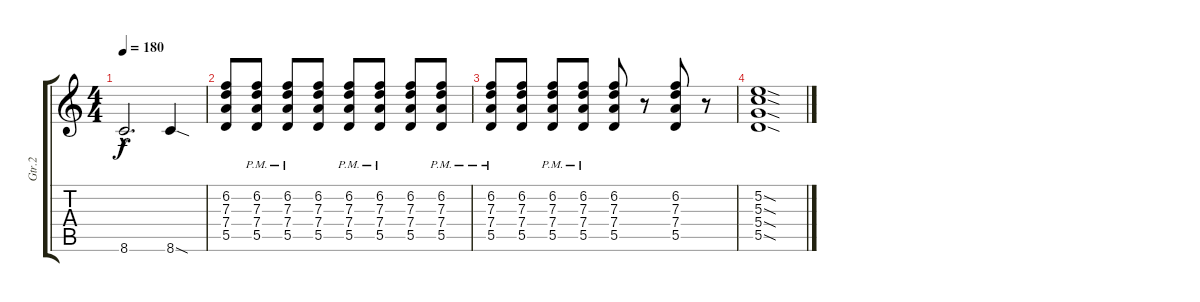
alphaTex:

\track ("Gtr.2" "Gtr.2") {instrument overdrivenguitar}
\staff {score tabs}
\tuning (E4 B3 G3 D3 A2 E2) {hide}
\ts (4 4)
\tempo 180
\clef g2
\ks c
8.6{hac}.2{d dy f} 8.6{sod}.4 |
(6.2 7.3 7.4 5.5).8 (6.2{pm} 7.3{pm} 7.4{pm} 5.5{pm}).8 (6.2{pm} 7.3{pm} 7.4{pm} 5.5{pm}).8 (6.2 7.3 7.4 5.5).8 (6.2{pm} 7.3{pm} 7.4{pm} 5.5{pm}).8 (6.2{pm} 7.3{pm} 7.4{pm} 5.5{pm}).8 (6.2 7.3 7.4 5.5).8 (6.2{pm} 7.3{pm} 7.4{pm} 5.5{pm}).8 |
(6.2{pm} 7.3{pm} 7.4{pm} 5.5{pm}).8 (6.2 7.3 7.4 5.5).8 (6.2{pm} 7.3{pm} 7.4{pm} 5.5{pm}).8 (6.2{pm} 7.3{pm} 7.4{pm} 5.5{pm}).8 (6.2 7.3 7.4 5.5).8 r.8 (6.2 7.3 7.4 5.5).8 r.8 |
(5.2{sod} 5.3{sod} 5.4{sod} 5.5{sod}).1
